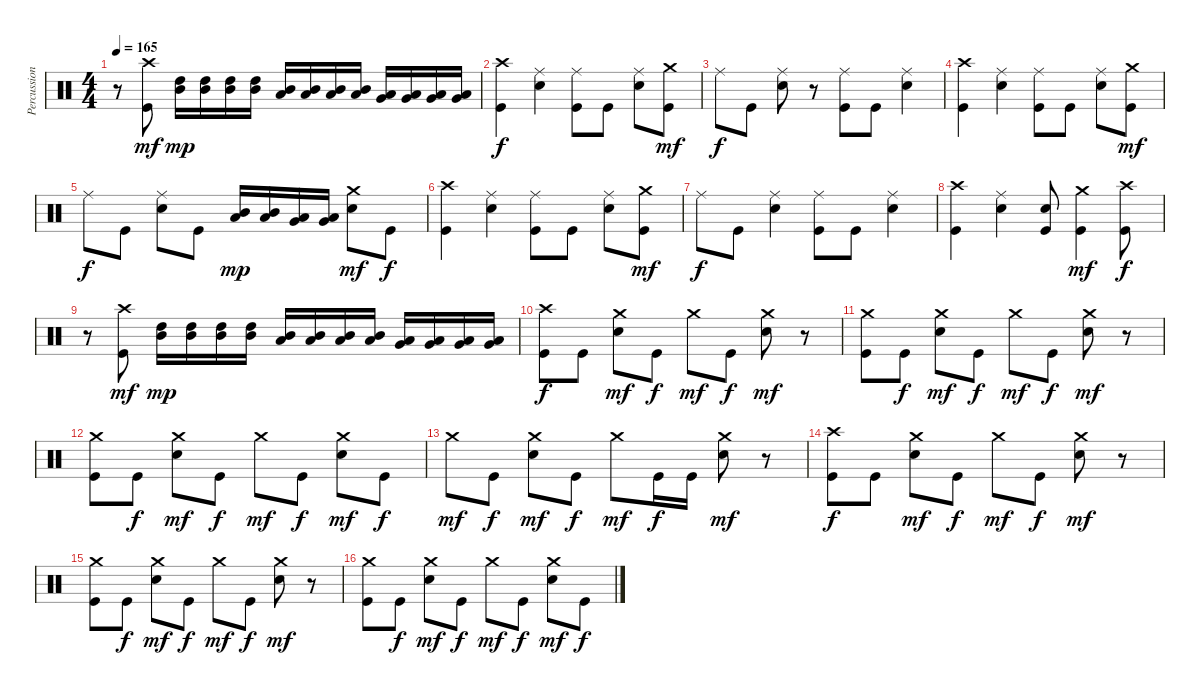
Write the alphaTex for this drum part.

\track ("Percussions" "Percussion") {instrument percussion}
\staff {score}
\articulation defaults
\ts (4 4)
\tempo 165
\clef neutral
\ks c
r.8{dy f} ("Kick (hit)" "Crash high (hit)").8{dy mf} ("High Tom (hit)" "Mid Tom (hit)").16{dy mp} ("High Tom (hit)" "Mid Tom (hit)").16 ("High Tom (hit)" "Mid Tom (hit)").16 ("High Tom (hit)" "Mid Tom (hit)").16 ("Mid Tom (hit)" "Low Tom (hit)").16 ("Mid Tom (hit)" "Low Tom (hit)").16 ("Mid Tom (hit)" "Low Tom (hit)").16 ("Mid Tom (hit)" "Low Tom (hit)").16 ("Very Low Tom (hit)" "Low Floor Tom (hit)").16 ("Very Low Tom (hit)" "Low Floor Tom (hit)").16 ("Very Low Tom (hit)" "Low Floor Tom (hit)").16 ("Very Low Tom (hit)" "Low Floor Tom (hit)").16 |
("Kick (hit)" "Crash high (hit)").4{dy f} ("Electric Snare (hit)" "Ride (middle)").4 ("Kick (hit)" "Ride (middle)").8 "Kick (hit)".8 ("Electric Snare (hit)" "Ride (middle)").8 ("Kick (hit)" "Crash medium (hit)").8{dy mf} |
"Ride (middle)".8{dy f} "Kick (hit)".8 ("Electric Snare (hit)" "Ride (middle)").8 r.8 ("Kick (hit)" "Ride (middle)").8 "Kick (hit)".8 ("Electric Snare (hit)" "Ride (middle)").4 |
("Kick (hit)" "Crash high (hit)").4 ("Electric Snare (hit)" "Ride (middle)").4 ("Kick (hit)" "Ride (middle)").8 "Kick (hit)".8 ("Electric Snare (hit)" "Ride (middle)").8 ("Kick (hit)" "Crash medium (hit)").8{dy mf} |
"Ride (middle)".8{dy f} "Kick (hit)".8 ("Electric Snare (hit)" "Ride (middle)").8 "Kick (hit)".8 ("Mid Tom (hit)" "Low Tom (hit)").16{dy mp} ("Mid Tom (hit)" "Low Tom (hit)").16 ("Low Tom (hit)" "Very Low Tom (hit)").16 ("Low Tom (hit)" "Very Low Tom (hit)").16 ("Electric Snare (hit)" "Crash medium (hit)").8{dy mf} "Kick (hit)".8{dy f} |
("Kick (hit)" "Crash high (hit)").4 ("Electric Snare (hit)" "Ride (middle)").4 ("Kick (hit)" "Ride (middle)").8 "Kick (hit)".8 ("Electric Snare (hit)" "Ride (middle)").8 ("Kick (hit)" "Crash medium (hit)").8{dy mf} |
"Ride (middle)".8{dy f} "Kick (hit)".8 ("Electric Snare (hit)" "Ride (middle)").4 ("Kick (hit)" "Ride (middle)").8 "Kick (hit)".8 ("Electric Snare (hit)" "Ride (middle)").4 |
("Kick (hit)" "Crash high (hit)").4 ("Electric Snare (hit)" "Ride (middle)").4 ("Kick (hit)" "Electric Snare (hit)").8 ("Kick (hit)" "Crash medium (hit)").4{dy mf} ("Kick (hit)" "Crash high (hit)").8{dy f} |
r.8 ("Kick (hit)" "Crash high (hit)").8{dy mf} ("High Tom (hit)" "Mid Tom (hit)").16{dy mp} ("High Tom (hit)" "Mid Tom (hit)").16 ("High Tom (hit)" "Mid Tom (hit)").16 ("High Tom (hit)" "Mid Tom (hit)").16 ("Mid Tom (hit)" "Low Tom (hit)").16 ("Mid Tom (hit)" "Low Tom (hit)").16 ("Mid Tom (hit)" "Low Tom (hit)").16 ("Mid Tom (hit)" "Low Tom (hit)").16 ("Very Low Tom (hit)" "Low Floor Tom (hit)").16 ("Very Low Tom (hit)" "Low Floor Tom (hit)").16 ("Very Low Tom (hit)" "Low Floor Tom (hit)").16 ("Very Low Tom (hit)" "Low Floor Tom (hit)").16 |
("Kick (hit)" "Crash high (hit)").8{dy f} "Kick (hit)".8 ("Electric Snare (hit)" "Crash medium (hit)").8{dy mf} "Kick (hit)".8{dy f} "Crash medium (hit)".8{dy mf} "Kick (hit)".8{dy f} ("Electric Snare (hit)" "Crash medium (hit)").8{dy mf} r.8 |
("Kick (hit)" "Crash medium (hit)").8 "Kick (hit)".8{dy f} ("Electric Snare (hit)" "Crash medium (hit)").8{dy mf} "Kick (hit)".8{dy f} "Crash medium (hit)".8{dy mf} "Kick (hit)".8{dy f} ("Electric Snare (hit)" "Crash medium (hit)").8{dy mf} r.8 |
("Kick (hit)" "Crash medium (hit)").8 "Kick (hit)".8{dy f} ("Electric Snare (hit)" "Crash medium (hit)").8{dy mf} "Kick (hit)".8{dy f} "Crash medium (hit)".8{dy mf} "Kick (hit)".8{dy f} ("Electric Snare (hit)" "Crash medium (hit)").8{dy mf} "Kick (hit)".8{dy f} |
"Crash medium (hit)".8{dy mf} "Kick (hit)".8{dy f} ("Electric Snare (hit)" "Crash medium (hit)").8{dy mf} "Kick (hit)".8{dy f} "Crash medium (hit)".8{dy mf} "Kick (hit)".16{dy f} "Kick (hit)".16 ("Electric Snare (hit)" "Crash medium (hit)").8{dy mf} r.8 |
("Kick (hit)" "Crash high (hit)").8{dy f} "Kick (hit)".8 ("Electric Snare (hit)" "Crash medium (hit)").8{dy mf} "Kick (hit)".8{dy f} "Crash medium (hit)".8{dy mf} "Kick (hit)".8{dy f} ("Electric Snare (hit)" "Crash medium (hit)").8{dy mf} r.8 |
("Kick (hit)" "Crash medium (hit)").8 "Kick (hit)".8{dy f} ("Electric Snare (hit)" "Crash medium (hit)").8{dy mf} "Kick (hit)".8{dy f} "Crash medium (hit)".8{dy mf} "Kick (hit)".8{dy f} ("Electric Snare (hit)" "Crash medium (hit)").8{dy mf} r.8 |
("Kick (hit)" "Crash medium (hit)").8 "Kick (hit)".8{dy f} ("Electric Snare (hit)" "Crash medium (hit)").8{dy mf} "Kick (hit)".8{dy f} "Crash medium (hit)".8{dy mf} "Kick (hit)".8{dy f} ("Electric Snare (hit)" "Crash medium (hit)").8{dy mf} "Kick (hit)".8{dy f}
